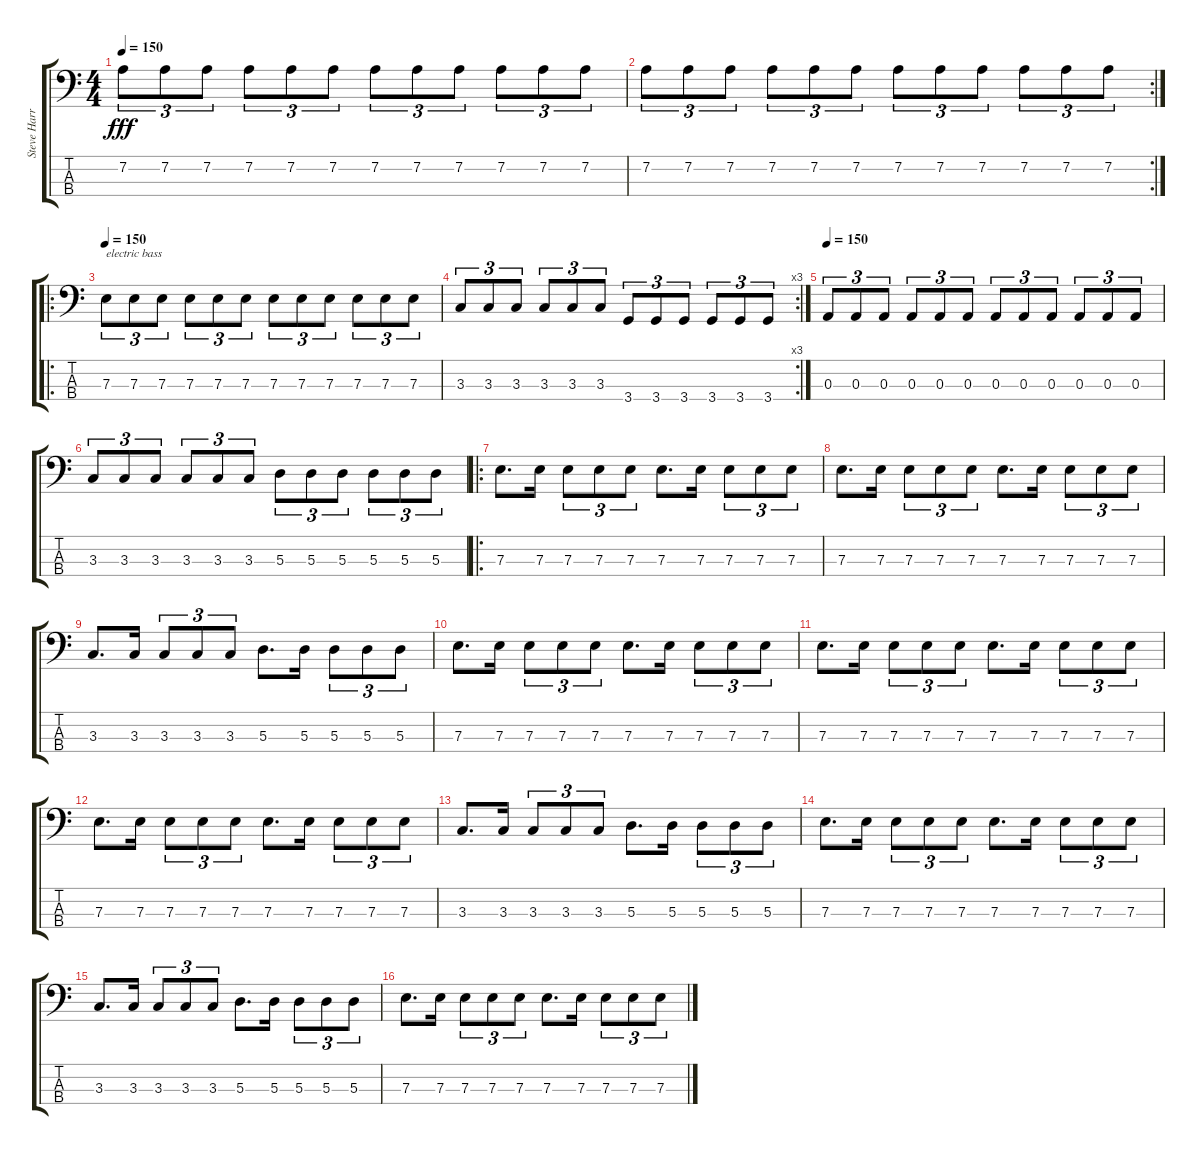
\track ("Steve Harris" "Steve Harr") {instrument electricbassfinger}
\staff {score tabs}
\tuning (G2 D2 A1 E1) {hide}
\ts (4 4)
\tempo 150
\clef f4
\ks c
7.2.8{tu (3 2) dy fff} 7.2.8{tu (3 2)} 7.2.8{tu (3 2)} 7.2.8{tu (3 2)} 7.2.8{tu (3 2)} 7.2.8{tu (3 2)} 7.2.8{tu (3 2)} 7.2.8{tu (3 2)} 7.2.8{tu (3 2)} 7.2.8{tu (3 2)} 7.2.8{tu (3 2)} 7.2.8{tu (3 2)} |
\rc 2
7.2.8{tu (3 2)} 7.2.8{tu (3 2)} 7.2.8{tu (3 2)} 7.2.8{tu (3 2)} 7.2.8{tu (3 2)} 7.2.8{tu (3 2)} 7.2.8{tu (3 2)} 7.2.8{tu (3 2)} 7.2.8{tu (3 2)} 7.2.8{tu (3 2)} 7.2.8{tu (3 2)} 7.2.8{tu (3 2)} |
\ro
\tempo 150
7.3.8{tu (3 2) txt "electric bass" instrument electricbassfinger} 7.3.8{tu (3 2)} 7.3.8{tu (3 2)} 7.3.8{tu (3 2)} 7.3.8{tu (3 2)} 7.3.8{tu (3 2)} 7.3.8{tu (3 2)} 7.3.8{tu (3 2)} 7.3.8{tu (3 2)} 7.3.8{tu (3 2)} 7.3.8{tu (3 2)} 7.3.8{tu (3 2)} |
\rc 3
3.3.8{tu (3 2)} 3.3.8{tu (3 2)} 3.3.8{tu (3 2)} 3.3.8{tu (3 2)} 3.3.8{tu (3 2)} 3.3.8{tu (3 2)} 3.4.8{tu (3 2)} 3.4.8{tu (3 2)} 3.4.8{tu (3 2)} 3.4.8{tu (3 2)} 3.4.8{tu (3 2)} 3.4.8{tu (3 2)} |
\tempo 150
0.3.8{tu (3 2)} 0.3.8{tu (3 2)} 0.3.8{tu (3 2)} 0.3.8{tu (3 2)} 0.3.8{tu (3 2)} 0.3.8{tu (3 2)} 0.3.8{tu (3 2)} 0.3.8{tu (3 2)} 0.3.8{tu (3 2)} 0.3.8{tu (3 2)} 0.3.8{tu (3 2)} 0.3.8{tu (3 2)} |
3.3.8{tu (3 2)} 3.3.8{tu (3 2)} 3.3.8{tu (3 2)} 3.3.8{tu (3 2)} 3.3.8{tu (3 2)} 3.3.8{tu (3 2)} 5.3.8{tu (3 2)} 5.3.8{tu (3 2)} 5.3.8{tu (3 2)} 5.3.8{tu (3 2)} 5.3.8{tu (3 2)} 5.3.8{tu (3 2)} |
\ro
7.3.8{d} 7.3.16 7.3.8{tu (3 2)} 7.3.8{tu (3 2)} 7.3.8{tu (3 2)} 7.3.8{d} 7.3.16 7.3.8{tu (3 2)} 7.3.8{tu (3 2)} 7.3.8{tu (3 2)} |
7.3.8{d} 7.3.16 7.3.8{tu (3 2)} 7.3.8{tu (3 2)} 7.3.8{tu (3 2)} 7.3.8{d} 7.3.16 7.3.8{tu (3 2)} 7.3.8{tu (3 2)} 7.3.8{tu (3 2)} |
3.3.8{d} 3.3.16 3.3.8{tu (3 2)} 3.3.8{tu (3 2)} 3.3.8{tu (3 2)} 5.3.8{d} 5.3.16 5.3.8{tu (3 2)} 5.3.8{tu (3 2)} 5.3.8{tu (3 2)} |
7.3.8{d} 7.3.16 7.3.8{tu (3 2)} 7.3.8{tu (3 2)} 7.3.8{tu (3 2)} 7.3.8{d} 7.3.16 7.3.8{tu (3 2)} 7.3.8{tu (3 2)} 7.3.8{tu (3 2)} |
7.3.8{d} 7.3.16 7.3.8{tu (3 2)} 7.3.8{tu (3 2)} 7.3.8{tu (3 2)} 7.3.8{d} 7.3.16 7.3.8{tu (3 2)} 7.3.8{tu (3 2)} 7.3.8{tu (3 2)} |
7.3.8{d} 7.3.16 7.3.8{tu (3 2)} 7.3.8{tu (3 2)} 7.3.8{tu (3 2)} 7.3.8{d} 7.3.16 7.3.8{tu (3 2)} 7.3.8{tu (3 2)} 7.3.8{tu (3 2)} |
3.3.8{d} 3.3.16 3.3.8{tu (3 2)} 3.3.8{tu (3 2)} 3.3.8{tu (3 2)} 5.3.8{d} 5.3.16 5.3.8{tu (3 2)} 5.3.8{tu (3 2)} 5.3.8{tu (3 2)} |
7.3.8{d} 7.3.16 7.3.8{tu (3 2)} 7.3.8{tu (3 2)} 7.3.8{tu (3 2)} 7.3.8{d} 7.3.16 7.3.8{tu (3 2)} 7.3.8{tu (3 2)} 7.3.8{tu (3 2)} |
3.3.8{d} 3.3.16 3.3.8{tu (3 2)} 3.3.8{tu (3 2)} 3.3.8{tu (3 2)} 5.3.8{d} 5.3.16 5.3.8{tu (3 2)} 5.3.8{tu (3 2)} 5.3.8{tu (3 2)} |
7.3.8{d} 7.3.16 7.3.8{tu (3 2)} 7.3.8{tu (3 2)} 7.3.8{tu (3 2)} 7.3.8{d} 7.3.16 7.3.8{tu (3 2)} 7.3.8{tu (3 2)} 7.3.8{tu (3 2)}
